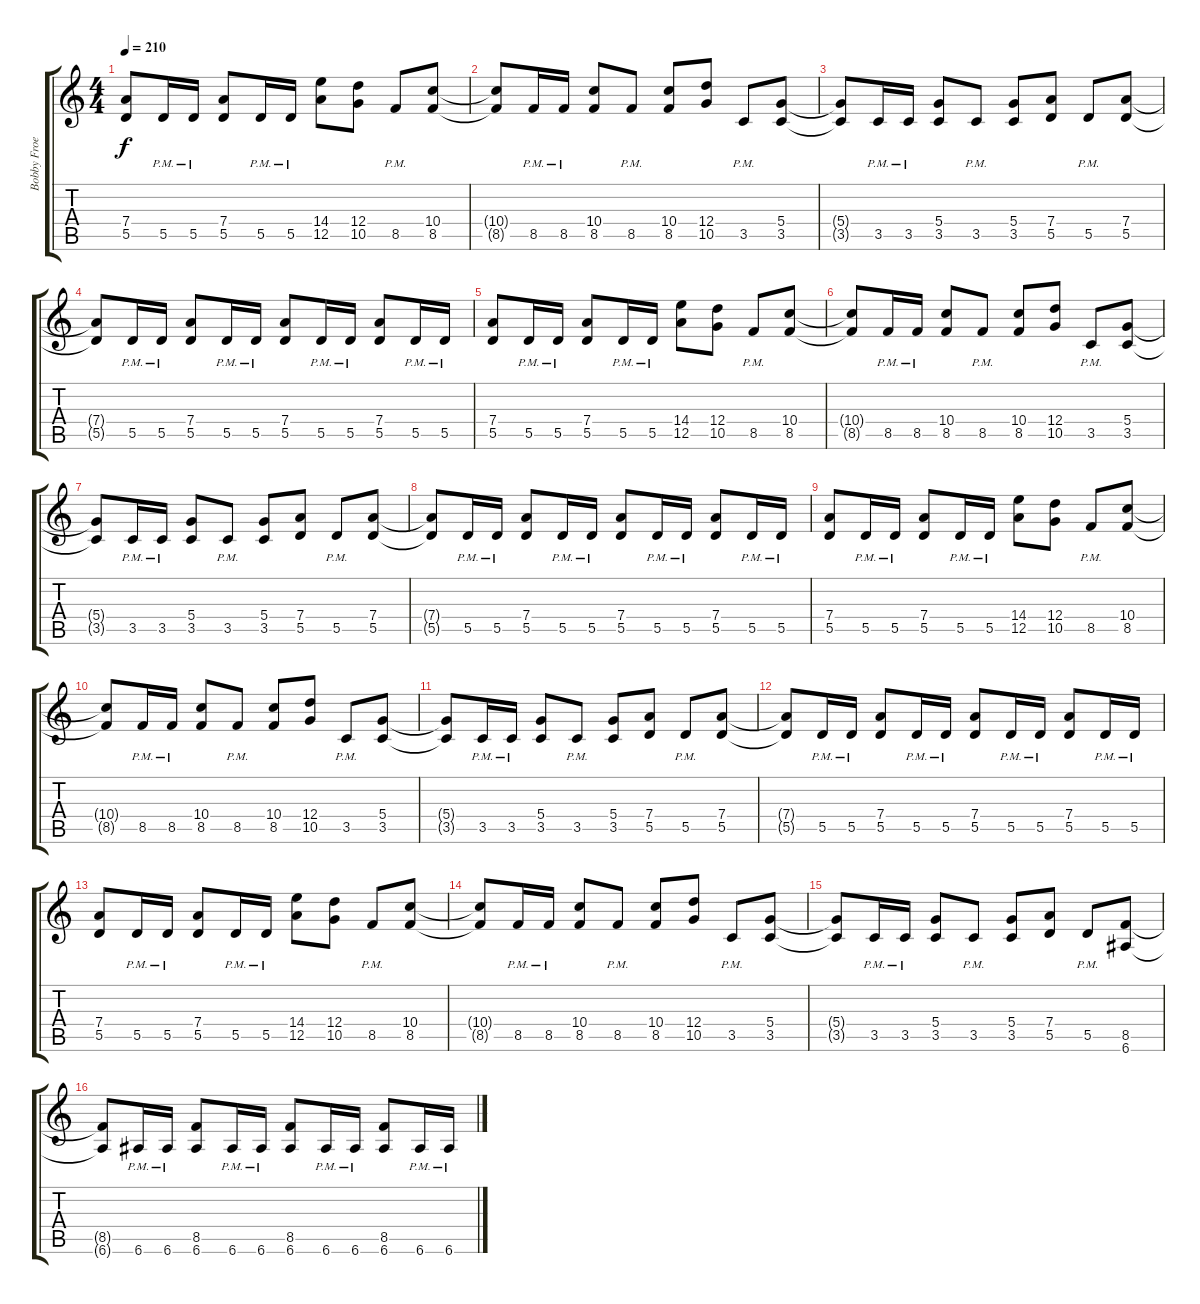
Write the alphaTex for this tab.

\track ("Bobby Froese" "Bobby Froe") {instrument distortionguitar}
\staff {score tabs}
\tuning (E4 B3 G3 D3 A2 E2) {hide}
\ts (4 4)
\tempo 210
\clef g2
\ks c
(7.4 5.5).8{dy f} 5.5{pm}.16 5.5{pm}.16 (7.4 5.5).8 5.5{pm}.16 5.5{pm}.16 (14.4 12.5).8 (12.4 10.5).8 8.5{pm}.8 (10.4 8.5).8 |
(10.4{t} 8.5{t}).8 8.5{pm}.16 8.5{pm}.16 (10.4 8.5).8 8.5{pm}.8 (10.4 8.5).8 (12.4 10.5).8 3.5{pm}.8 (5.4 3.5).8 |
(5.4{t} 3.5{t}).8 3.5{pm}.16 3.5{pm}.16 (5.4 3.5).8 3.5{pm}.8 (5.4 3.5).8 (7.4 5.5).8 5.5{pm}.8 (7.4 5.5).8 |
(7.4{t} 5.5{t}).8 5.5{pm}.16 5.5{pm}.16 (7.4 5.5).8 5.5{pm}.16 5.5{pm}.16 (7.4 5.5).8 5.5{pm}.16 5.5{pm}.16 (7.4 5.5).8 5.5{pm}.16 5.5{pm}.16 |
(7.4 5.5).8 5.5{pm}.16 5.5{pm}.16 (7.4 5.5).8 5.5{pm}.16 5.5{pm}.16 (14.4 12.5).8 (12.4 10.5).8 8.5{pm}.8 (10.4 8.5).8 |
(10.4{t} 8.5{t}).8 8.5{pm}.16 8.5{pm}.16 (10.4 8.5).8 8.5{pm}.8 (10.4 8.5).8 (12.4 10.5).8 3.5{pm}.8 (5.4 3.5).8 |
(5.4{t} 3.5{t}).8 3.5{pm}.16 3.5{pm}.16 (5.4 3.5).8 3.5{pm}.8 (5.4 3.5).8 (7.4 5.5).8 5.5{pm}.8 (7.4 5.5).8 |
(7.4{t} 5.5{t}).8 5.5{pm}.16 5.5{pm}.16 (7.4 5.5).8 5.5{pm}.16 5.5{pm}.16 (7.4 5.5).8 5.5{pm}.16 5.5{pm}.16 (7.4 5.5).8 5.5{pm}.16 5.5{pm}.16 |
(7.4 5.5).8 5.5{pm}.16 5.5{pm}.16 (7.4 5.5).8 5.5{pm}.16 5.5{pm}.16 (14.4 12.5).8 (12.4 10.5).8 8.5{pm}.8 (10.4 8.5).8 |
(10.4{t} 8.5{t}).8 8.5{pm}.16 8.5{pm}.16 (10.4 8.5).8 8.5{pm}.8 (10.4 8.5).8 (12.4 10.5).8 3.5{pm}.8 (5.4 3.5).8 |
(5.4{t} 3.5{t}).8 3.5{pm}.16 3.5{pm}.16 (5.4 3.5).8 3.5{pm}.8 (5.4 3.5).8 (7.4 5.5).8 5.5{pm}.8 (7.4 5.5).8 |
(7.4{t} 5.5{t}).8 5.5{pm}.16 5.5{pm}.16 (7.4 5.5).8 5.5{pm}.16 5.5{pm}.16 (7.4 5.5).8 5.5{pm}.16 5.5{pm}.16 (7.4 5.5).8 5.5{pm}.16 5.5{pm}.16 |
(7.4 5.5).8 5.5{pm}.16 5.5{pm}.16 (7.4 5.5).8 5.5{pm}.16 5.5{pm}.16 (14.4 12.5).8 (12.4 10.5).8 8.5{pm}.8 (10.4 8.5).8 |
(10.4{t} 8.5{t}).8 8.5{pm}.16 8.5{pm}.16 (10.4 8.5).8 8.5{pm}.8 (10.4 8.5).8 (12.4 10.5).8 3.5{pm}.8 (5.4 3.5).8 |
(5.4{t} 3.5{t}).8 3.5{pm}.16 3.5{pm}.16 (5.4 3.5).8 3.5{pm}.8 (5.4 3.5).8 (7.4 5.5).8 5.5{pm}.8 (8.5 6.6).8 |
(8.5{t} 6.6{t}).8 6.6{pm}.16 6.6{pm}.16 (8.5 6.6).8 6.6{pm}.16 6.6{pm}.16 (8.5 6.6).8 6.6{pm}.16 6.6{pm}.16 (8.5 6.6).8 6.6{pm}.16 6.6{pm}.16
